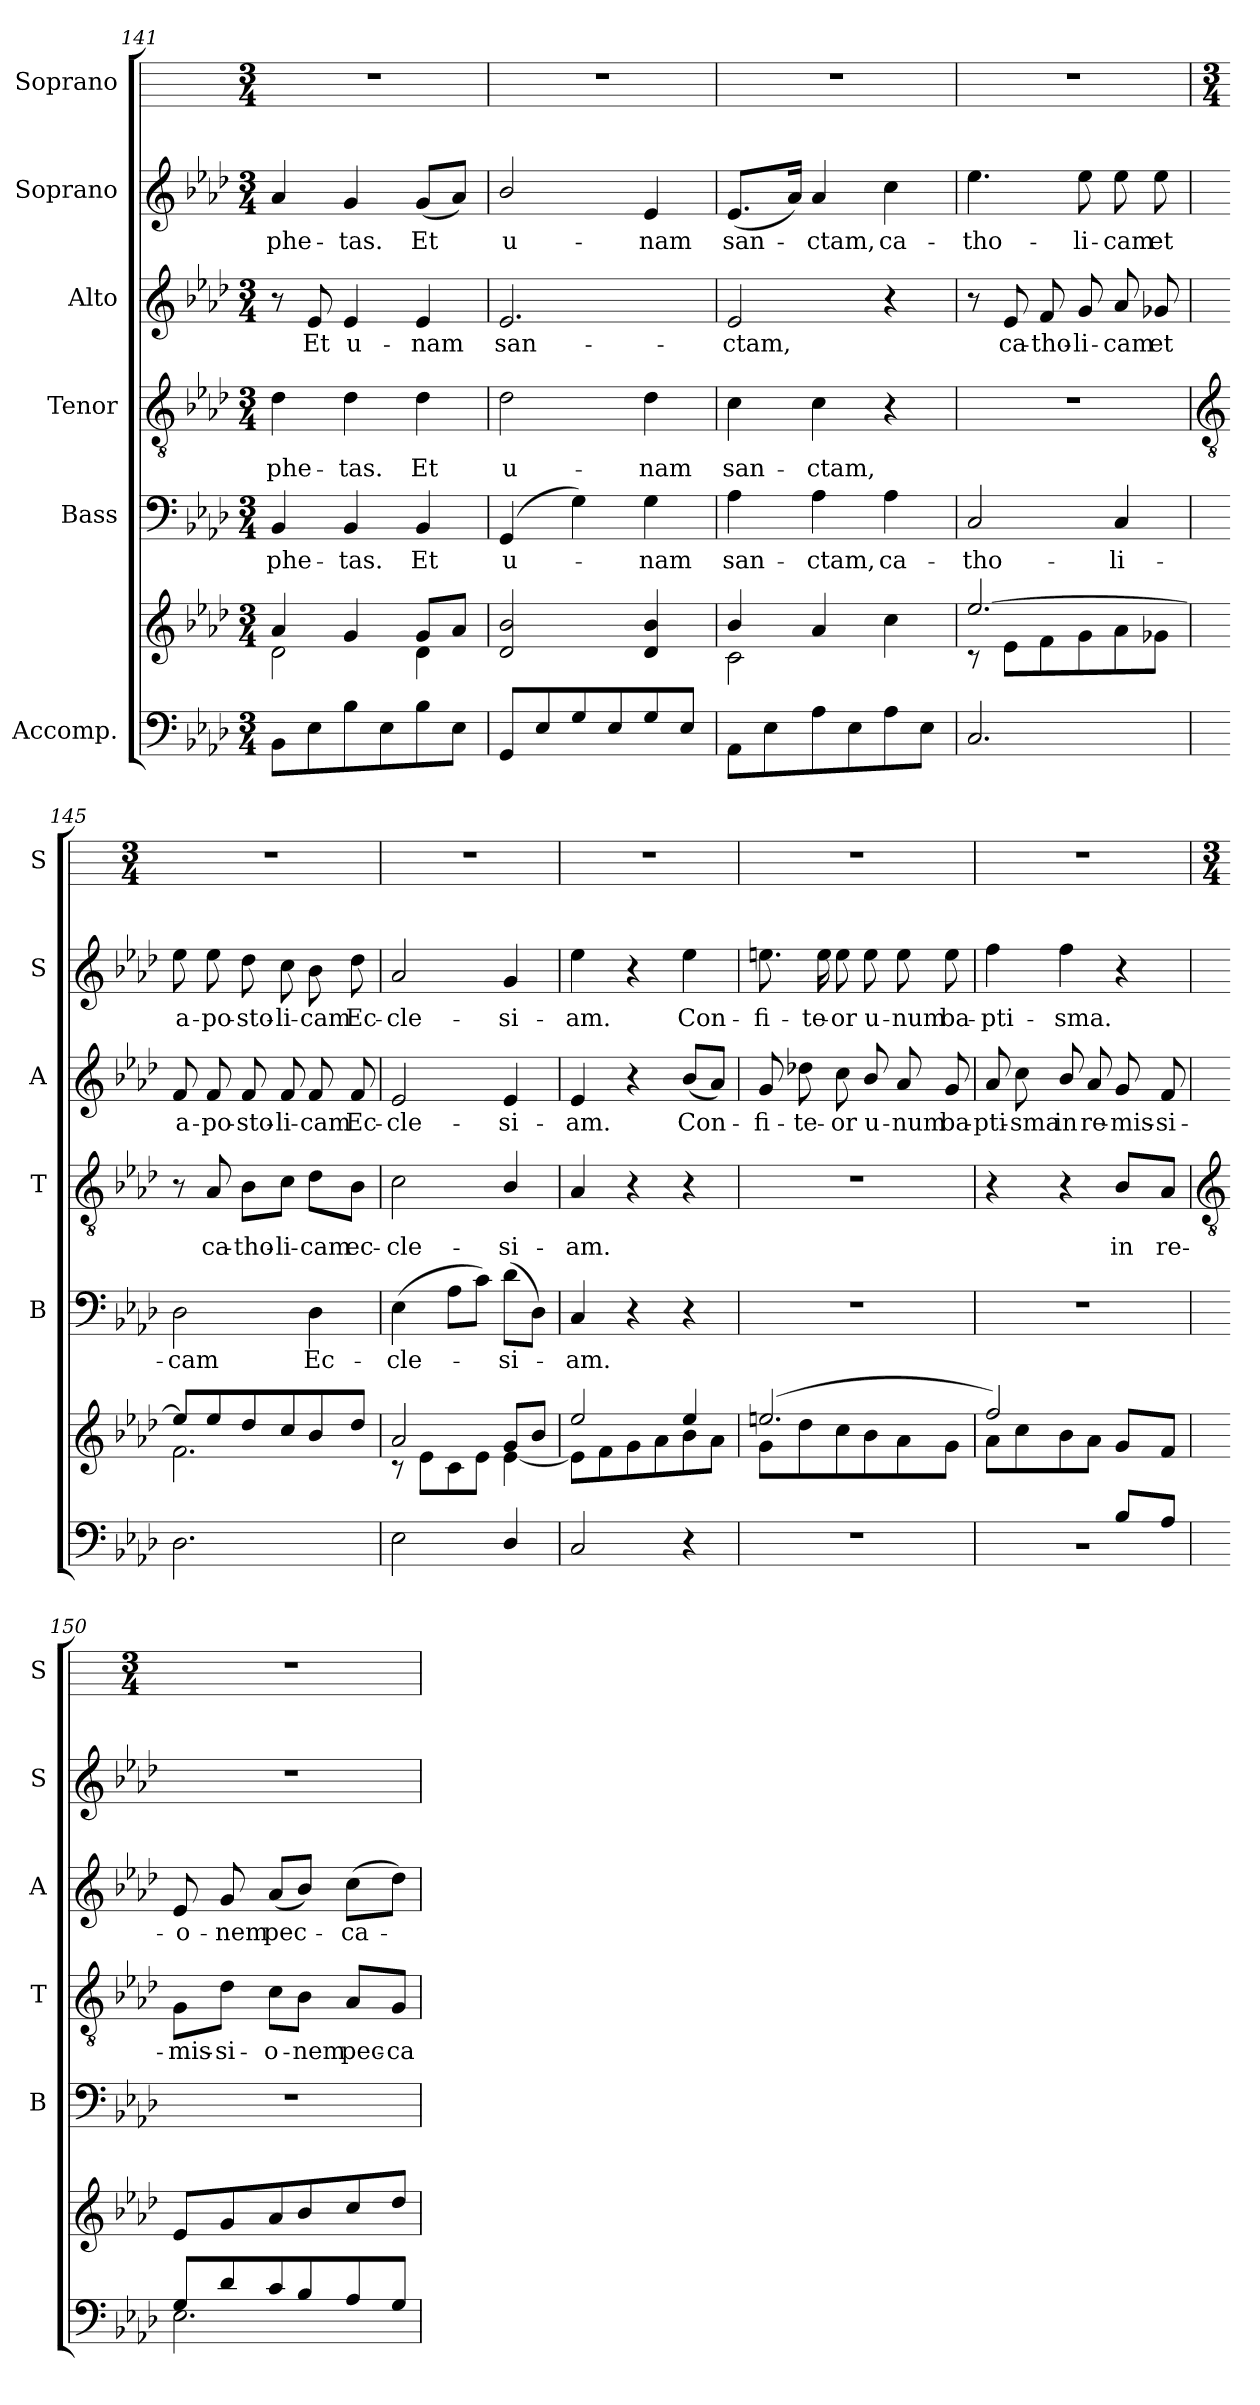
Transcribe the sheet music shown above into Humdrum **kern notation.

**kern	**kern	**kern	**text	**kern	**text	**kern	**text	**kern	**text	**kern
*part6	*part6	*part5	*part5	*part4	*part4	*part3	*part3	*part2	*part2	*part1
*staff7	*staff6	*staff5	*staff5	*staff4	*staff4	*staff3	*staff3	*staff2	*staff2	*staff1
*I"Accomp.	*	*I"Bass	*	*I"Tenor	*	*I"Alto	*	*I"Soprano	*	*I"Soprano
*	*	*I'B	*	*I'T	*	*I'A	*	*I'S	*	*I'S
*clefF4	*clefG2	*clefF4	*	*clefGv2	*	*clefG2	*	*clefG2	*	*
*k[b-e-a-d-]	*k[b-e-a-d-]	*k[b-e-a-d-]	*	*k[b-e-a-d-]	*	*k[b-e-a-d-]	*	*k[b-e-a-d-]	*	*
*A-:	*A-:	*A-:	*	*A-:	*	*A-:	*	*A-:	*	*
*M3/4	*M3/4	*M3/4	*	*M3/4	*	*M3/4	*	*M3/4	*	*M3/4
=141	=141	=141	=141	=141	=141	=141	=141	=141	=141	=141
*	*^	*	*	*	*	*	*	*	*	*
!	!	!	!	!LO:LY:b	!	!LO:LY:b	!	!	!	!LO:LY:b	!
8BB-L	4a-	2d-\	4BB-	-phe-	4d-	-phe-	8r	.	4a-	-phe-	2.r
!	!	!	!	!	!	!	!	!LO:LY:b	!	!	!
8E-	.	.	.	.	.	.	8e-	Et	.	.	.
!	!	!	!	!LO:LY:b	!	!LO:LY:b	!	!LO:LY:b	!	!LO:LY:b	!
8B-	4g	.	4BB-	-tas.	4d-	-tas.	4e-	u-	4g	-tas.	.
8E-	.	.	.	.	.	.	.	.	.	.	.
!	!	!	!	!LO:LY:b	!	!LO:LY:b	!	!LO:LY:b	!	!LO:LY:b	!
8B-	8gL	4d-\	4BB-	Et	4d-	Et	4e-	-nam	(<8gL	Et	.
8E-J	8a-J	.	.	.	.	.	.	.	8a-J)	.	.
=142	=142	=142	=142	=142	=142	=142	=142	=142	=142	=142	=142
!	!	!LO:N:vis=1	!	!LO:LY:b	!	!LO:LY:b	!	!LO:LY:b	!	!LO:LY:b	!
8GGL	2d- 2b-	2.ryy	(4GG	u-	2d-	u-	2.e-	san-	2b-/	u-	2.r
8E-	.	.	.	.	.	.	.	.	.	.	.
8G	.	.	4G)	.	.	.	.	.	.	.	.
8E-	.	.	.	.	.	.	.	.	.	.	.
!	!	!	!	!LO:LY:b	!	!LO:LY:b	!	!	!	!LO:LY:b	!
8G	4d- 4b-	.	4G	nam	4d-	-nam	.	.	4e-	-nam	.
8E-J	.	.	.	.	.	.	.	.	.	.	.
=143	=143	=143	=143	=143	=143	=143	=143	=143	=143	=143	=143
!	!	!	!	!LO:LY:b	!	!LO:LY:b	!	!LO:LY:b	!	!LO:LY:b	!
8AA-L	4b-/	2c\	4A-	san-	4c	san-	2e-	-ctam,	(<8.e-L	san-	2.r
8E-	.	.	.	.	.	.	.	.	.	.	.
.	.	.	.	.	.	.	.	.	16a-J)	.	.
!	!	!	!	!LO:LY:b	!	!LO:LY:b	!	!	!	!LO:LY:b	!
8A-	4a-	.	4A-	-ctam,	4c	-ctam,	.	.	4a-	ctam,	.
8E-	.	.	.	.	.	.	.	.	.	.	.
!	!	!	!	!LO:LY:b	!	!	!	!	!	!LO:LY:b	!
8A-	4cc	4ryy	4A-	ca-	4r	.	4r	.	4cc	ca-	.
8E-J	.	.	.	.	.	.	.	.	.	.	.
=144	=144	=144	=144	=144	=144	=144	=144	=144	=144	=144	=144
!	!	!	!	!LO:LY:b	!LO:N:vis=1	!	!	!	!	!LO:LY:b	!
2.C	[2.ee-/	8r	2C	-tho-	2.r	.	8r	.	4.ee-	-tho-	2.r
!	!	!	!	!	!	!	!	!LO:LY:b	!	!	!
.	.	8e-\L	.	.	.	.	8e-	ca-	.	.	.
!	!	!	!	!	!	!	!	!LO:LY:b	!	!	!
.	.	8f\	.	.	.	.	8f	-tho-	.	.	.
!	!	!	!	!	!	!	!	!LO:LY:b	!	!LO:LY:b	!
.	.	8g\	.	.	.	.	8g	-li-	8ee-	-li-	.
!	!	!	!	!LO:LY:b	!	!	!	!LO:LY:b	!	!LO:LY:b	!
.	.	8a-\	4C	-li-	.	.	8a-	-cam	8ee-	-cam	.
!	!	!	!	!	!	!	!	!LO:LY:b	!	!LO:LY:b	!
.	.	8g-X\J	.	.	.	.	8g-X	et	8ee-	et	.
!!LO:LB:g=z
=145	=145	=145	=145	=145	=145	=145	=145	=145	=145	=145	=145
*	*	*	*	*	*clefGv2	*	*	*	*	*	*
*	*	*	*	*	*	*	*	*	*	*	*M3/4
!	!	!	!	!LO:LY:b	!	!	!	!LO:LY:b	!	!LO:LY:b	!
2.D-	8ee-/L]	2.f\	2D-	-cam	8r	.	8f	a-	8ee-	a-	2.r
!	!	!	!	!	!	!LO:LY:b	!	!LO:LY:b	!	!LO:LY:b	!
.	8ee-/	.	.	.	8A-	ca-	8f	-po-	8ee-	-po-	.
!	!	!	!	!	!	!LO:LY:b	!	!LO:LY:b	!	!LO:LY:b	!
.	8dd-/	.	.	.	8B-\L	-tho-	8f	-sto-	8dd-	-sto-	.
!	!	!	!	!	!	!LO:LY:b	!	!LO:LY:b	!	!LO:LY:b	!
.	8cc/	.	.	.	8c\J	-li-	8f	-li-	8cc	-li-	.
!	!	!	!	!LO:LY:b	!	!LO:LY:b	!	!LO:LY:b	!	!LO:LY:b	!
.	8b-/	.	4D-	Ec-	8d-\L	-cam	8f	-cam	8b-	-cam	.
!	!	!	!	!	!	!LO:LY:b	!	!LO:LY:b	!	!LO:LY:b	!
.	8dd-/J	.	.	.	8B-\J	ec-	8f	Ec-	8dd-	Ec-	.
=146	=146	=146	=146	=146	=146	=146	=146	=146	=146	=146	=146
!	!	!	!	!LO:LY:b	!	!LO:LY:b	!	!LO:LY:b	!	!LO:LY:b	!
2E-	2a-	8r	(>4E-	-cle-	2c	-cle-	2e-	-cle-	2a-	-cle-	2.r
.	.	8e-\L	.	.	.	.	.	.	.	.	.
.	.	8c\	8A-L	.	.	.	.	.	.	.	.
.	.	8e-\J	8cJ)	.	.	.	.	.	.	.	.
!	!	!	!	!LO:LY:b	!	!LO:LY:b	!	!LO:LY:b	!	!LO:LY:b	!
4D-/	8gL	[4e-\	(8d-L	si-	4B-/	-si-	4e-	-si-	4g	-si-	.
.	8b-J	.	8D-J)	.	.	.	.	.	.	.	.
=147	=147	=147	=147	=147	=147	=147	=147	=147	=147	=147	=147
!	!	!	!	!LO:LY:b	!	!LO:LY:b	!	!LO:LY:b	!	!LO:LY:b	!
2C	2ee-/	8e-\L]	4C	am.	4A-	-am.	4e-	-am.	4ee-	-am.	2.r
.	.	8f\	.	.	.	.	.	.	.	.	.
.	.	8g\	4r	.	4r	.	4r	.	4r	.	.
.	.	8a-\	.	.	.	.	.	.	.	.	.
!	!	!	!	!	!	!	!	!LO:LY:b	!	!LO:LY:b	!
4r	4ee-/	8b-\	4r	.	4r	.	(<8b-L	Con-	4ee-	Con-	.
.	.	8a-\J	.	.	.	.	8a-J)	.	.	.	.
=148	=148	=148	=148	=148	=148	=148	=148	=148	=148	=148	=148
!LO:N:vis=1	!	!	!LO:N:vis=1	!	!LO:N:vis=1	!	!	!LO:LY:b	!	!LO:LY:b	!
2.r	(<2.een/	8g\L	2.r	.	2.r	.	8g	fi-	8.een	-fi-	2.r
!	!	!	!	!	!	!	!	!LO:LY:b	!	!	!
.	.	8dd-\	.	.	.	.	8dd-X	-te-	.	.	.
!	!	!	!	!	!	!	!	!	!	!LO:LY:b	!
.	.	.	.	.	.	.	.	.	16ee	-te-	.
!	!	!	!	!	!	!	!	!LO:LY:b	!	!LO:LY:b	!
.	.	8cc\	.	.	.	.	8cc	-or	8ee	-or	.
!	!	!	!	!	!	!	!	!LO:LY:b	!	!LO:LY:b	!
.	.	8b-\	.	.	.	.	8b-/	u-	8ee	u-	.
!	!	!	!	!	!	!	!	!LO:LY:b	!	!LO:LY:b	!
.	.	8a-\	.	.	.	.	8a-	-num	8ee	-num	.
!	!	!	!	!	!	!	!	!LO:LY:b	!	!LO:LY:b	!
.	.	8g\J	.	.	.	.	8g	ba-	8ee	ba-	.
=149	=149	=149	=149	=149	=149	=149	=149	=149	=149	=149	=149
*^	*	*	*	*	*	*	*	*	*	*	*
!	!LO:N:vis=1	!	!	!LO:N:vis=1	!	!	!	!	!LO:LY:b	!	!LO:LY:b	!
2ryy	2.r	2ff/)	8a-\L	2.r	.	4r	.	8a-	-pti-	4ff	-pti-	2.r
!	!	!	!	!	!	!	!	!	!LO:LY:b	!	!	!
.	.	.	8cc\	.	.	.	.	8cc	-sma	.	.	.
!	!	!	!	!	!	!	!	!	!LO:LY:b	!	!LO:LY:b	!
.	.	.	8b-\	.	.	4r	.	8b-/	in	4ff	-sma.	.
!	!	!	!	!	!	!	!	!	!LO:LY:b	!	!	!
.	.	.	8a-\J	.	.	.	.	8a-	re-	.	.	.
!	!	!	!	!	!	!	!LO:LY:b	!	!LO:LY:b	!	!	!
8B-/L	.	8gL	4ryy	.	.	8B-/L	in	8g	-mis-	4r	.	.
!	!	!	!	!	!	!	!LO:LY:b	!	!LO:LY:b	!	!	!
8A-/J	.	8fJ	.	.	.	8A-/J	re-	8f	-si-	.	.	.
*v	*v	*	*	*	*	*	*	*	*	*	*	*
*	*v	*v	*	*	*	*	*	*	*	*	*
!!LO:LB:g=z
=150	=150	=150	=150	=150	=150	=150	=150	=150	=150	=150
*	*	*	*	*clefGv2	*	*	*	*	*	*
*	*	*	*	*	*	*	*	*	*	*M3/4
*^	*	*	*	*	*	*	*	*	*	*
*	*^	*	*	*	*	*	*	*	*	*	*
!	!	!	!	!LO:N:vis=1	!	!	!LO:LY:b	!	!LO:LY:b	!LO:N:vis=1	!	!
8G/L	2.E-	2ryy	8e-L	2.r	.	8G\L	-mis-	8e-	-o-	2.r	.	2.r
!	!	!	!	!	!	!	!LO:LY:b	!	!LO:LY:b	!	!	!
8d-/	.	.	8g	.	.	8d-\J	-si-	8g	-nem	.	.	.
!	!	!	!	!	!	!	!LO:LY:b	!	!LO:LY:b	!	!	!
8c/	.	.	8a-	.	.	8c\L	-o-	(<8a-L	pec-	.	.	.
!	!	!	!	!	!	!	!LO:LY:b	!	!	!	!	!
8B-/	.	.	8b-	.	.	8B-\J	-nem	8b-J)	.	.	.	.
!	!	!	!	!	!	!	!LO:LY:b	!	!LO:LY:b	!	!	!
8A-/	.	4ryy	8cc	.	.	8A-/L	pec-	(>8ccL	ca-	.	.	.
!	!	!	!	!	!	!	!LO:LY:b	!	!	!	!	!
8G/J	.	.	8dd-J	.	.	8G/J	-ca-	8dd-J)	.	.	.	.
*v	*v	*v	*	*	*	*	*	*	*	*	*	*
=	=	=	=	=	=	=	=	=	=	=
*-	*-	*-	*-	*-	*-	*-	*-	*-	*-	*-
